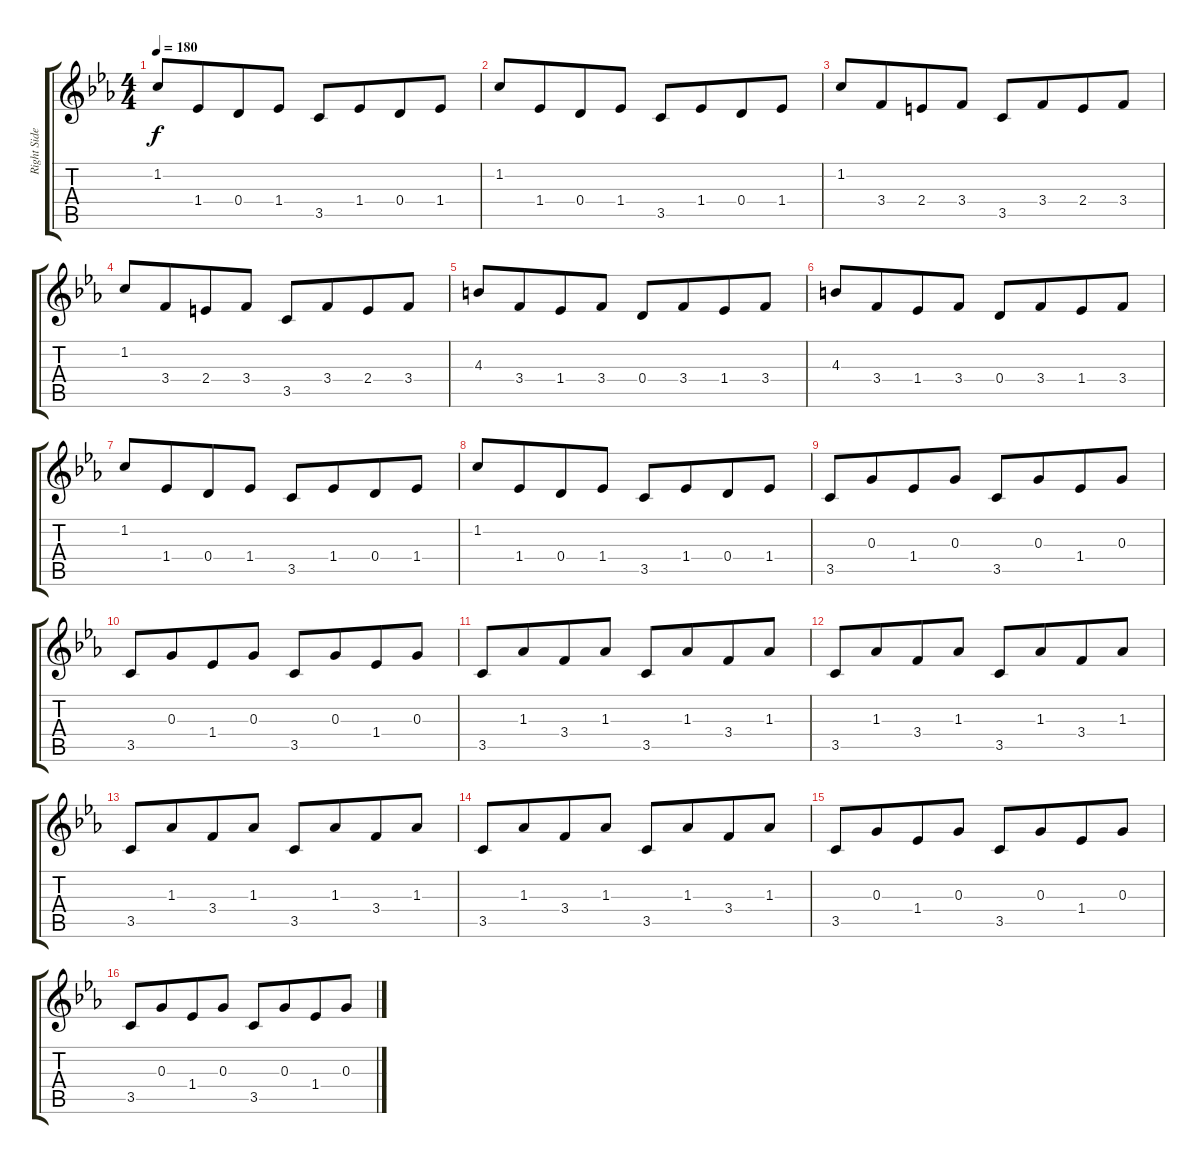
\track ("Right Side (L. H. Piano)" "Right Side") {instrument acousticguitarsteel}
\staff {score tabs}
\tuning (E4 B3 G3 D3 A2 E2) {hide}
\ts (4 4)
\tempo 180
\clef g2
\ks eb
1.2.8{dy f} 1.4.8{beam merge} 0.4.8 1.4.8 3.5.8 1.4.8{beam merge} 0.4.8 1.4.8 |
1.2.8 1.4.8{beam merge} 0.4.8 1.4.8 3.5.8 1.4.8{beam merge} 0.4.8 1.4.8 |
1.2.8 3.4.8{beam merge} 2.4.8 3.4.8 3.5.8 3.4.8{beam merge} 2.4.8 3.4.8 |
1.2.8 3.4.8{beam merge} 2.4.8 3.4.8 3.5.8 3.4.8{beam merge} 2.4.8 3.4.8 |
4.3.8 3.4.8{beam merge} 1.4.8 3.4.8 0.4.8 3.4.8{beam merge} 1.4.8 3.4.8 |
4.3.8 3.4.8{beam merge} 1.4.8 3.4.8 0.4.8 3.4.8{beam merge} 1.4.8 3.4.8 |
1.2.8 1.4.8{beam merge} 0.4.8 1.4.8 3.5.8 1.4.8{beam merge} 0.4.8 1.4.8 |
1.2.8 1.4.8{beam merge} 0.4.8 1.4.8 3.5.8 1.4.8{beam merge} 0.4.8 1.4.8 |
3.5.8 0.3.8{beam merge} 1.4.8 0.3.8 3.5.8 0.3.8{beam merge} 1.4.8 0.3.8 |
3.5.8 0.3.8{beam merge} 1.4.8 0.3.8 3.5.8 0.3.8{beam merge} 1.4.8 0.3.8 |
3.5.8 1.3.8{beam merge} 3.4.8 1.3.8 3.5.8 1.3.8{beam merge} 3.4.8 1.3.8 |
3.5.8 1.3.8{beam merge} 3.4.8 1.3.8 3.5.8 1.3.8{beam merge} 3.4.8 1.3.8 |
3.5.8 1.3.8{beam merge} 3.4.8 1.3.8 3.5.8 1.3.8{beam merge} 3.4.8 1.3.8 |
3.5.8 1.3.8{beam merge} 3.4.8 1.3.8 3.5.8 1.3.8{beam merge} 3.4.8 1.3.8 |
3.5.8 0.3.8{beam merge} 1.4.8 0.3.8 3.5.8 0.3.8{beam merge} 1.4.8 0.3.8 |
3.5.8 0.3.8{beam merge} 1.4.8 0.3.8 3.5.8 0.3.8{beam merge} 1.4.8 0.3.8
